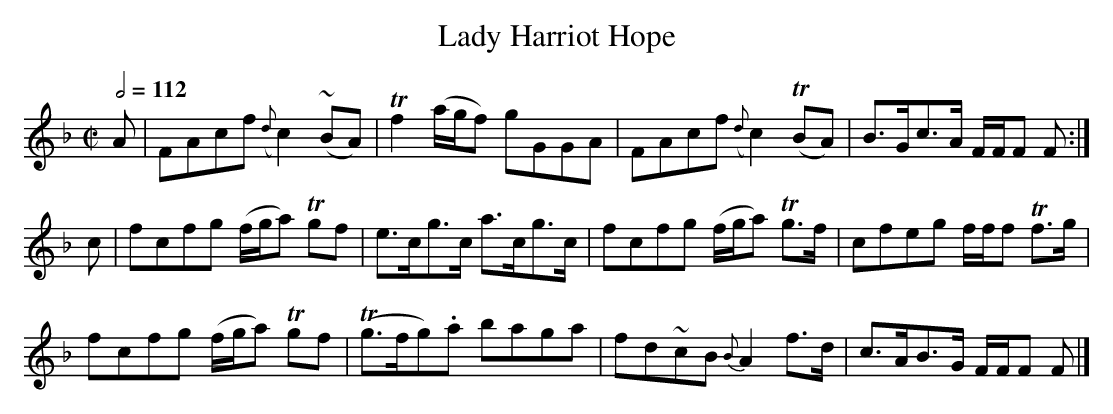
X:1
T:Lady Harriot Hope
M:C|
L:1/8
Q:1/2=112
K:F
A|FAcf ({d}c2)  (~BA) |Tf2 (a/g/f) gGGA  |FAcf ({d}c2)   (TBA)|B>Gc>A F/F/F  F :|
c|fcfg    (f/g/a) Tgf|  e>cg>c     a>cg>c|fcfg    (f/g/a) Tg>f|cfeg   f/f/f Tf>g|
  fcfg    (f/g/a) Tgf|(Tg>fg).a    baga  |fd~cB {B}A2      f>d|c>AB>G F/F/F  F |]
